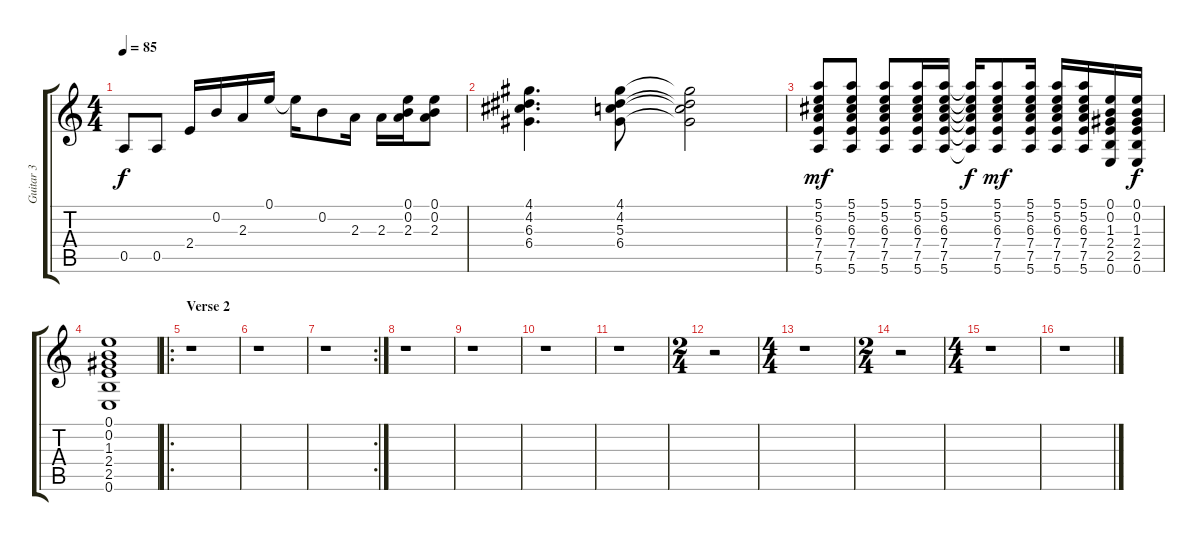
\track ("Guitar 3" "Guitar 3") {instrument electricguitarclean}
\staff {score tabs}
\tuning (E4 B3 G3 D3 A2 E2) {hide}
\ts (4 4)
\tempo 85
\clef g2
\ks c
0.5.8{dy f} 0.5.8 2.4.16 0.2.16 2.3.16 0.1.16 0.1{t}.16 0.2.8 2.3.16 2.3.16 (0.1 0.2 2.3).16 (0.1 0.2 2.3).8 |
(4.1 4.2 6.3 6.4).4{d} (4.1 4.2 5.3 6.4).8 (4.1{t} 4.2{t} 5.3{t} 6.4{t}).2 |
(5.1 5.2 6.3 7.4 7.5 5.6).8{dy mf} (5.1 5.2 6.3 7.4 7.5 5.6).8 (5.1 5.2 6.3 7.4 7.5 5.6).8 (5.1 5.2 6.3 7.4 7.5 5.6).16 (5.1 5.2 6.3 7.4 7.5 5.6).16 (5.1{t} 5.2{t} 6.3{t} 7.4{t} 7.5{t} 5.6{t}).16{dy f} (5.1 5.2 6.3 7.4 7.5 5.6).8{dy mf} (5.1 5.2 6.3 7.4 7.5 5.6).16 (5.1 5.2 6.3 7.4 7.5 5.6).16 (5.1 5.2 6.3 7.4 7.5 5.6).16 (0.1 0.2 1.3 2.4 2.5 0.6).16 (0.1 0.2 1.3 2.4 2.5 0.6).16{dy f} |
(0.1 0.2 1.3 2.4 2.5 0.6).1 |
\ro
\section ("" "Verse 2")
r.1 |
r.1 |
\rc 2
r.1 |
r.1 |
r.1 |
r.1 |
r.1 |
\ts (2 4)
r.2 |
\ts (4 4)
r.1 |
\ts (2 4)
r.2 |
\ts (4 4)
r.1 |
r.1
